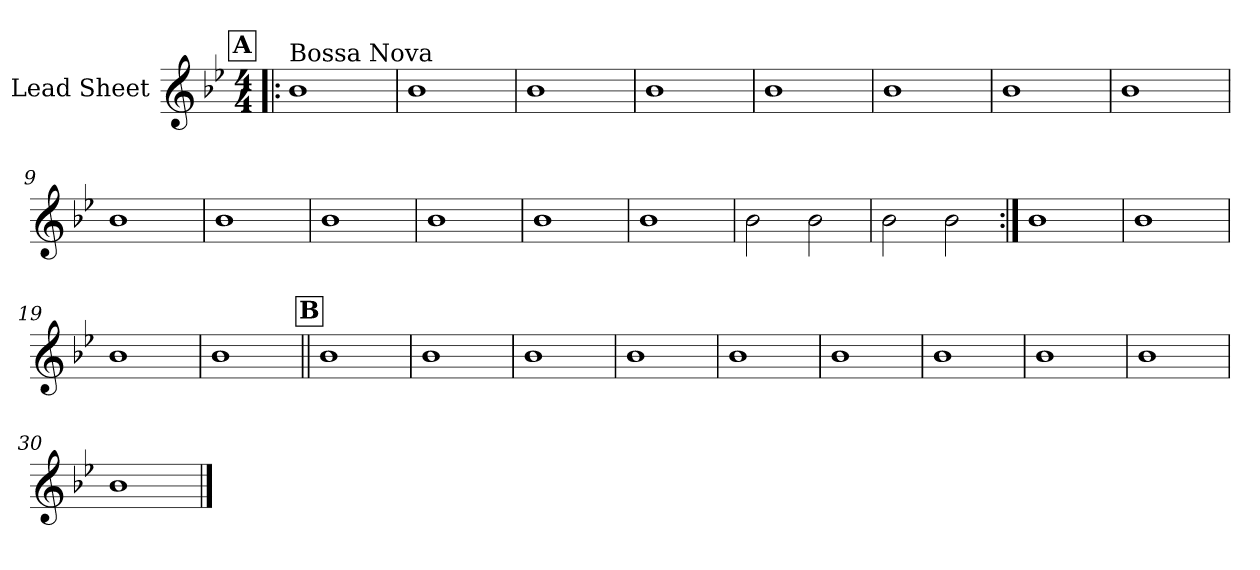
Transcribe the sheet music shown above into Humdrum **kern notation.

**kern
*part1
*staff1
*I"Lead Sheet
*clefG2
*k[b-e-]
*B-:
*M4/4
!!LO:REH:place=s1:a:fs=14:t=A
=1!|:
!LO:TX:a:t=Bossa Nova
1b-
=2
1b-
=3
1b-
=4
1b-
!!LO:LB:g=z
=5
1b-
=6
1b-
=7
1b-
=8
1b-
!!LO:LB:g=z
=9
1b-
=10
1b-
=11
1b-
=12
1b-
!!LO:LB:g=z
=13
1b-
=14
1b-
=15
2b-\
2b-\
=16
2b-\
2b-\
!!LO:LB:g=z
=17:|!
1b-
=18
1b-
=19
1b-
=20
1b-
!!LO:LB:g=z
!!LO:REH:place=s1:a:fs=14:t=B
=21||
1b-
=22
1b-
=23
1b-
=24
1b-
!!LO:LB:g=z
=25
1b-
=26
1b-
=27
1b-
=28
1b-
!!LO:LB:g=z
=29
1b-
=30
1b-
==
*-
